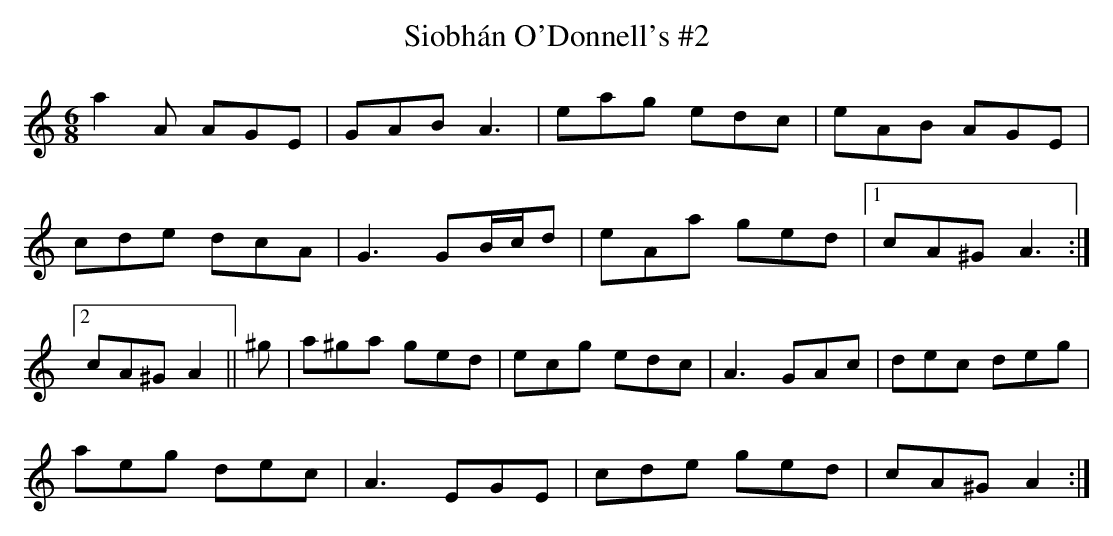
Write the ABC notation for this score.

X:1
T: Siobhán O'Donnell's #2
L: 1/8
M: 6/8
K: Am
a2 A AGE|GAB A3|eag edc|eAB AGE|
cde dcA|G3 GB/c/d|eAa ged|1 cA^G A3 :|2\
cA^G A2||^g|a^ga ged|ecg edc|A3 GAc|dec deg|
aeg dec|A3 EGE|cde ged|cA^G A2 :|
